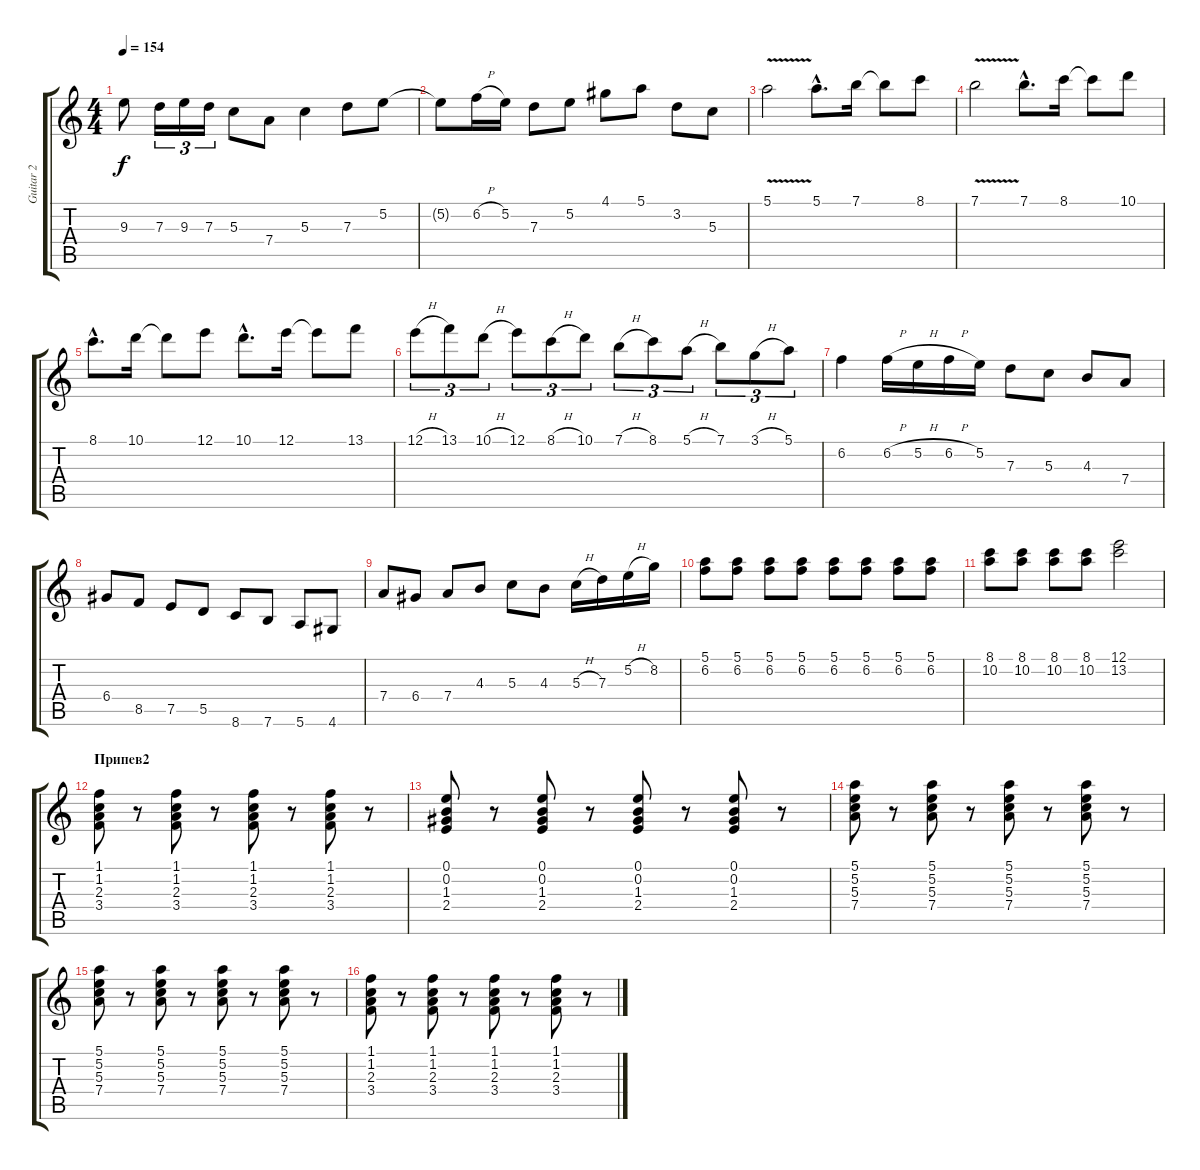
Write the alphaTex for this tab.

\track ("Guitar 2" "Guitar 2") {instrument electricguitarclean}
\staff {score tabs}
\tuning (E4 B3 G3 D3 A2 E2) {hide}
\ts (4 4)
\tempo 154
\clef g2
\ks c
9.3.8{dy f} 7.3.16{tu (3 2)} 9.3.16{tu (3 2)} 7.3.16{tu (3 2)} 5.3.8 7.4.8 5.3.4 7.3.8 5.2.8 |
5.2{t}.8 6.2{h}.16 5.2.16 7.3.8 5.2.8 4.1.8 5.1.8 3.2.8 5.3.8 |
5.1{v}.2 5.1{hac}.8{d} 7.1.16 7.1{t}.8 8.1.8 |
7.1{v}.2 7.1{hac}.8{d} 8.1.16 8.1{t}.8 10.1.8 |
8.1{hac}.8{d} 10.1.16 10.1{t}.8 12.1.8 10.1{hac}.8{d} 12.1.16 12.1{t}.8 13.1.8 |
12.1{h}.8{tu (3 2)} 13.1.8{tu (3 2)} 10.1{h}.8{tu (3 2)} 12.1.8{tu (3 2)} 8.1{h}.8{tu (3 2)} 10.1.8{tu (3 2)} 7.1{h}.8{tu (3 2)} 8.1.8{tu (3 2)} 5.1{h}.8{tu (3 2)} 7.1.8{tu (3 2)} 3.1{h}.8{tu (3 2)} 5.1.8{tu (3 2)} |
6.2.4 6.2{h}.16 5.2{h}.16 6.2{h}.16 5.2.16 7.3.8 5.3.8 4.3.8 7.4.8 |
6.4.8 8.5.8 7.5.8 5.5.8 8.6.8 7.6.8 5.6.8 4.6.8 |
7.4.8 6.4.8 7.4.8 4.3.8 5.3.8 4.3.8 5.3{h}.16 7.3.16 5.2{h}.16 8.2.16 |
(5.1 6.2).8 (5.1 6.2).8 (5.1 6.2).8 (5.1 6.2).8 (5.1 6.2).8 (5.1 6.2).8 (5.1 6.2).8 (5.1 6.2).8 |
(8.1 10.2).8 (8.1 10.2).8 (8.1 10.2).8 (8.1 10.2).8 (12.1 13.2).2 |
\section ("" "Припев2")
(1.1 1.2 2.3 3.4).8{volume 12 balance 8} r.8 (1.1 1.2 2.3 3.4).8 r.8 (1.1 1.2 2.3 3.4).8 r.8 (1.1 1.2 2.3 3.4).8 r.8 |
(0.1 0.2 1.3 2.4).8 r.8 (0.1 0.2 1.3 2.4).8 r.8 (0.1 0.2 1.3 2.4).8 r.8 (0.1 0.2 1.3 2.4).8 r.8 |
(5.1 5.2 5.3 7.4).8 r.8 (5.1 5.2 5.3 7.4).8 r.8 (5.1 5.2 5.3 7.4).8 r.8 (5.1 5.2 5.3 7.4).8 r.8 |
(5.1 5.2 5.3 7.4).8 r.8 (5.1 5.2 5.3 7.4).8 r.8 (5.1 5.2 5.3 7.4).8 r.8 (5.1 5.2 5.3 7.4).8 r.8 |
(1.1 1.2 2.3 3.4).8 r.8 (1.1 1.2 2.3 3.4).8 r.8 (1.1 1.2 2.3 3.4).8 r.8 (1.1 1.2 2.3 3.4).8 r.8
